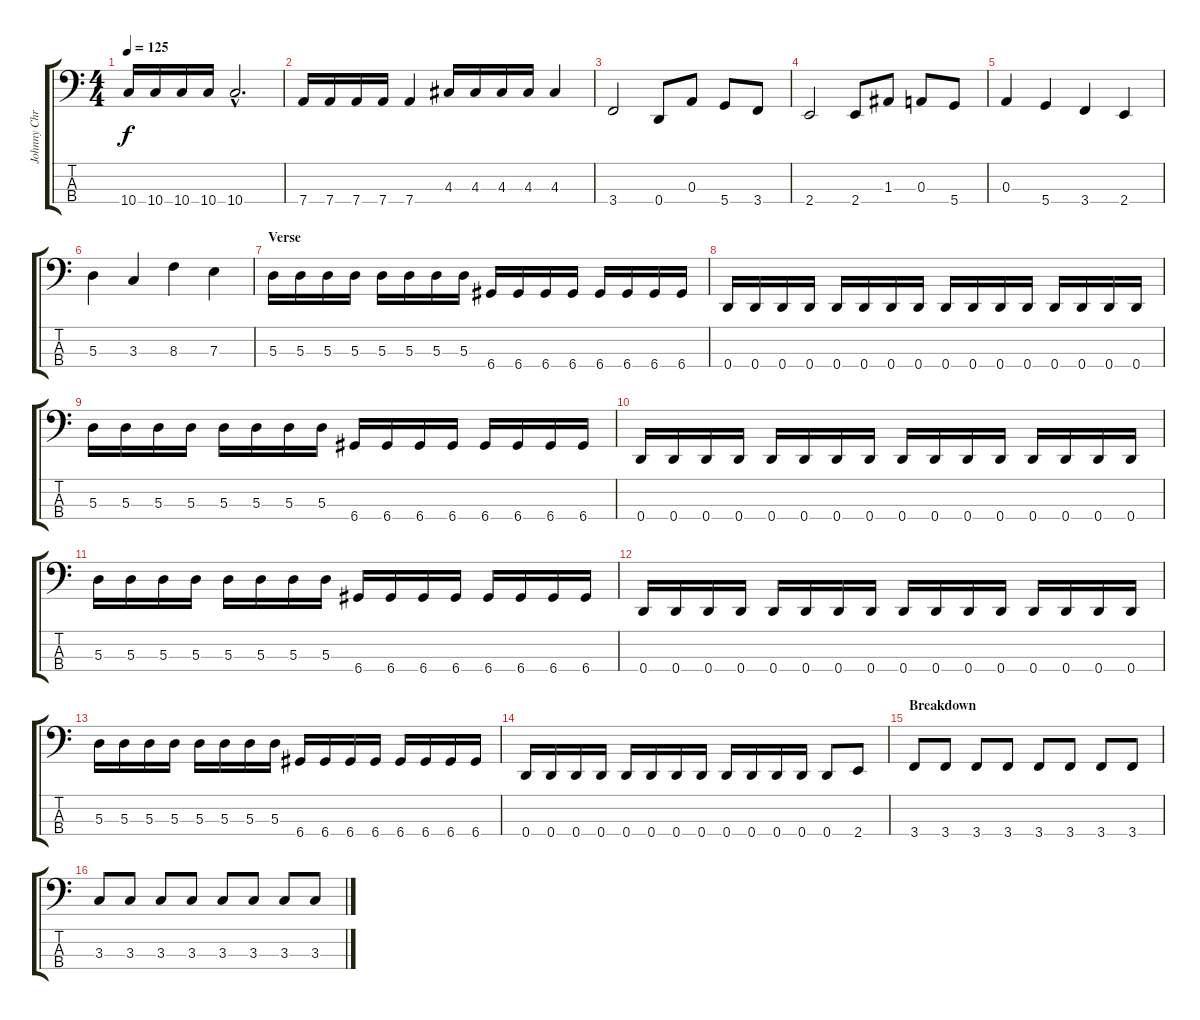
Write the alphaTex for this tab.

\track ("Johnny Christ" "Johnny Chr") {instrument electricbasspick}
\staff {score tabs}
\tuning (G2 D2 A1 D1) {hide}
\ts (4 4)
\tempo 125
\clef f4
\ks c
10.4.16{dy f} 10.4.16 10.4.16 10.4.16 10.4{hac}.2{d} |
7.4.16 7.4.16 7.4.16 7.4.16 7.4.4 4.3.16 4.3.16 4.3.16 4.3.16 4.3.4 |
3.4.2 0.4.8 0.3.8 5.4.8 3.4.8 |
2.4.2 2.4.8 1.3.8 0.3.8 5.4.8 |
0.3.4 5.4.4 3.4.4 2.4.4 |
5.3.4 3.3.4 8.3.4 7.3.4 |
\section ("" "Verse")
5.3.16 5.3.16 5.3.16 5.3.16 5.3.16 5.3.16 5.3.16 5.3.16 6.4.16 6.4.16 6.4.16 6.4.16 6.4.16 6.4.16 6.4.16 6.4.16 |
0.4.16 0.4.16 0.4.16 0.4.16 0.4.16 0.4.16 0.4.16 0.4.16 0.4.16 0.4.16 0.4.16 0.4.16 0.4.16 0.4.16 0.4.16 0.4.16 |
5.3.16 5.3.16 5.3.16 5.3.16 5.3.16 5.3.16 5.3.16 5.3.16 6.4.16 6.4.16 6.4.16 6.4.16 6.4.16 6.4.16 6.4.16 6.4.16 |
0.4.16 0.4.16 0.4.16 0.4.16 0.4.16 0.4.16 0.4.16 0.4.16 0.4.16 0.4.16 0.4.16 0.4.16 0.4.16 0.4.16 0.4.16 0.4.16 |
5.3.16 5.3.16 5.3.16 5.3.16 5.3.16 5.3.16 5.3.16 5.3.16 6.4.16 6.4.16 6.4.16 6.4.16 6.4.16 6.4.16 6.4.16 6.4.16 |
0.4.16 0.4.16 0.4.16 0.4.16 0.4.16 0.4.16 0.4.16 0.4.16 0.4.16 0.4.16 0.4.16 0.4.16 0.4.16 0.4.16 0.4.16 0.4.16 |
5.3.16 5.3.16 5.3.16 5.3.16 5.3.16 5.3.16 5.3.16 5.3.16 6.4.16 6.4.16 6.4.16 6.4.16 6.4.16 6.4.16 6.4.16 6.4.16 |
0.4.16 0.4.16 0.4.16 0.4.16 0.4.16 0.4.16 0.4.16 0.4.16 0.4.16 0.4.16 0.4.16 0.4.16 0.4.8 2.4.8 |
\section ("" "Breakdown")
3.4.8 3.4.8 3.4.8 3.4.8 3.4.8 3.4.8 3.4.8 3.4.8 |
3.3.8 3.3.8 3.3.8 3.3.8 3.3.8 3.3.8 3.3.8 3.3.8
